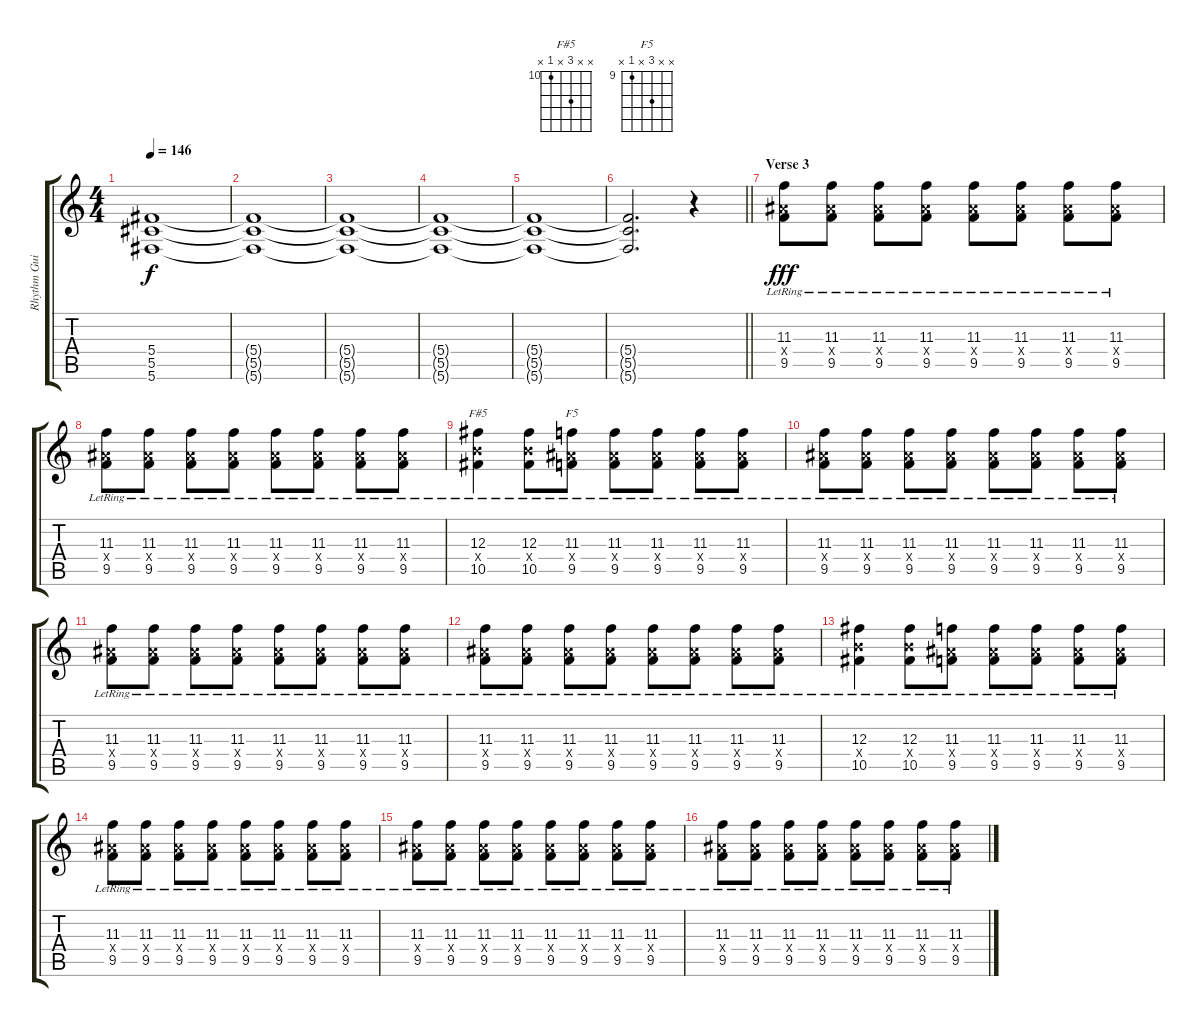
\track ("Rhythm Guitar" "Rhythm Gui") {instrument electricguitarclean}
\staff {score tabs}
\tuning (Eb4 Bb3 Gb3 Db3 Ab2 Db2) {hide}
\chord ("F#5" x x 12 x 10 x) {firstfret 10}
\chord ("F5" x x 11 x 9 x) {firstfret 9}
\ts (4 4)
\tempo 146
\clef g2
\ks c
(5.4{t} 5.5{t} 5.6{t}).1{dy f} |
(5.4{t} 5.5{t} 5.6{t}).1 |
(5.4{t} 5.5{t} 5.6{t}).1 |
(5.4{t} 5.5{t} 5.6{t}).1 |
(5.4{t} 5.5{t} 5.6{t}).1 |
\barLineRight lightlight
(5.4{t} 5.5{t} 5.6{t}).2{d} r.4 |
\section ("" "Verse 3")
(11.3{lr} 9.4{x} 9.5{lr}).8{dy fff volume 8 instrument electricguitarclean} (11.3{lr} 9.4{x} 9.5{lr}).8 (11.3{lr} 9.4{x} 9.5{lr}).8 (11.3{lr} 9.4{x} 9.5{lr}).8 (11.3{lr} 9.4{x} 9.5{lr}).8 (11.3{lr} 9.4{x} 9.5{lr}).8 (11.3{lr} 9.4{x} 9.5{lr}).8 (11.3{lr} 9.4{x} 9.5{lr}).8 |
(11.3{lr} 9.4{x} 9.5{lr}).8 (11.3{lr} 9.4{x} 9.5{lr}).8 (11.3{lr} 9.4{x} 9.5{lr}).8 (11.3{lr} 9.4{x} 9.5{lr}).8 (11.3{lr} 9.4{x} 9.5{lr}).8 (11.3{lr} 9.4{x} 9.5{lr}).8 (11.3{lr} 9.4{x} 9.5{lr}).8 (11.3{lr} 9.4{x} 9.5{lr}).8 |
(12.3{lr} 10.4{x} 10.5{lr}).4{ch "F#5"} (12.3{lr} 10.4{x} 10.5{lr}).8 (11.3{lr} 9.4{x} 9.5{lr}).8{ch "F5"} (11.3{lr} 9.4{x} 9.5{lr}).8 (11.3{lr} 9.4{x} 9.5{lr}).8 (11.3{lr} 9.4{x} 9.5{lr}).8 (11.3{lr} 9.4{x} 9.5{lr}).8 |
(11.3{lr} 9.4{x} 9.5{lr}).8 (11.3{lr} 9.4{x} 9.5{lr}).8 (11.3{lr} 9.4{x} 9.5{lr}).8 (11.3{lr} 9.4{x} 9.5{lr}).8 (11.3{lr} 9.4{x} 9.5{lr}).8 (11.3{lr} 9.4{x} 9.5{lr}).8 (11.3{lr} 9.4{x} 9.5{lr}).8 (11.3{lr} 9.4{x} 9.5{lr}).8 |
(11.3{lr} 9.4{x} 9.5{lr}).8 (11.3{lr} 9.4{x} 9.5{lr}).8 (11.3{lr} 9.4{x} 9.5{lr}).8 (11.3{lr} 9.4{x} 9.5{lr}).8 (11.3{lr} 9.4{x} 9.5{lr}).8 (11.3{lr} 9.4{x} 9.5{lr}).8 (11.3{lr} 9.4{x} 9.5{lr}).8 (11.3{lr} 9.4{x} 9.5{lr}).8 |
(11.3{lr} 9.4{x} 9.5{lr}).8 (11.3{lr} 9.4{x} 9.5{lr}).8 (11.3{lr} 9.4{x} 9.5{lr}).8 (11.3{lr} 9.4{x} 9.5{lr}).8 (11.3{lr} 9.4{x} 9.5{lr}).8 (11.3{lr} 9.4{x} 9.5{lr}).8 (11.3{lr} 9.4{x} 9.5{lr}).8 (11.3{lr} 9.4{x} 9.5{lr}).8 |
(12.3{lr} 10.4{x} 10.5{lr}).4 (12.3{lr} 10.4{x} 10.5{lr}).8 (11.3{lr} 9.4{x} 9.5{lr}).8 (11.3{lr} 9.4{x} 9.5{lr}).8 (11.3{lr} 9.4{x} 9.5{lr}).8 (11.3{lr} 9.4{x} 9.5{lr}).8 (11.3{lr} 9.4{x} 9.5{lr}).8 |
(11.3{lr} 9.4{x} 9.5{lr}).8 (11.3{lr} 9.4{x} 9.5{lr}).8 (11.3{lr} 9.4{x} 9.5{lr}).8 (11.3{lr} 9.4{x} 9.5{lr}).8 (11.3{lr} 9.4{x} 9.5{lr}).8 (11.3{lr} 9.4{x} 9.5{lr}).8 (11.3{lr} 9.4{x} 9.5{lr}).8 (11.3{lr} 9.4{x} 9.5{lr}).8 |
(11.3{lr} 9.4{x} 9.5{lr}).8 (11.3{lr} 9.4{x} 9.5{lr}).8 (11.3{lr} 9.4{x} 9.5{lr}).8 (11.3{lr} 9.4{x} 9.5{lr}).8 (11.3{lr} 9.4{x} 9.5{lr}).8 (11.3{lr} 9.4{x} 9.5{lr}).8 (11.3{lr} 9.4{x} 9.5{lr}).8 (11.3{lr} 9.4{x} 9.5{lr}).8 |
(11.3{lr} 9.4{x} 9.5{lr}).8 (11.3{lr} 9.4{x} 9.5{lr}).8 (11.3{lr} 9.4{x} 9.5{lr}).8 (11.3{lr} 9.4{x} 9.5{lr}).8 (11.3{lr} 9.4{x} 9.5{lr}).8 (11.3{lr} 9.4{x} 9.5{lr}).8 (11.3{lr} 9.4{x} 9.5{lr}).8 (11.3{lr} 9.4{x} 9.5{lr}).8
